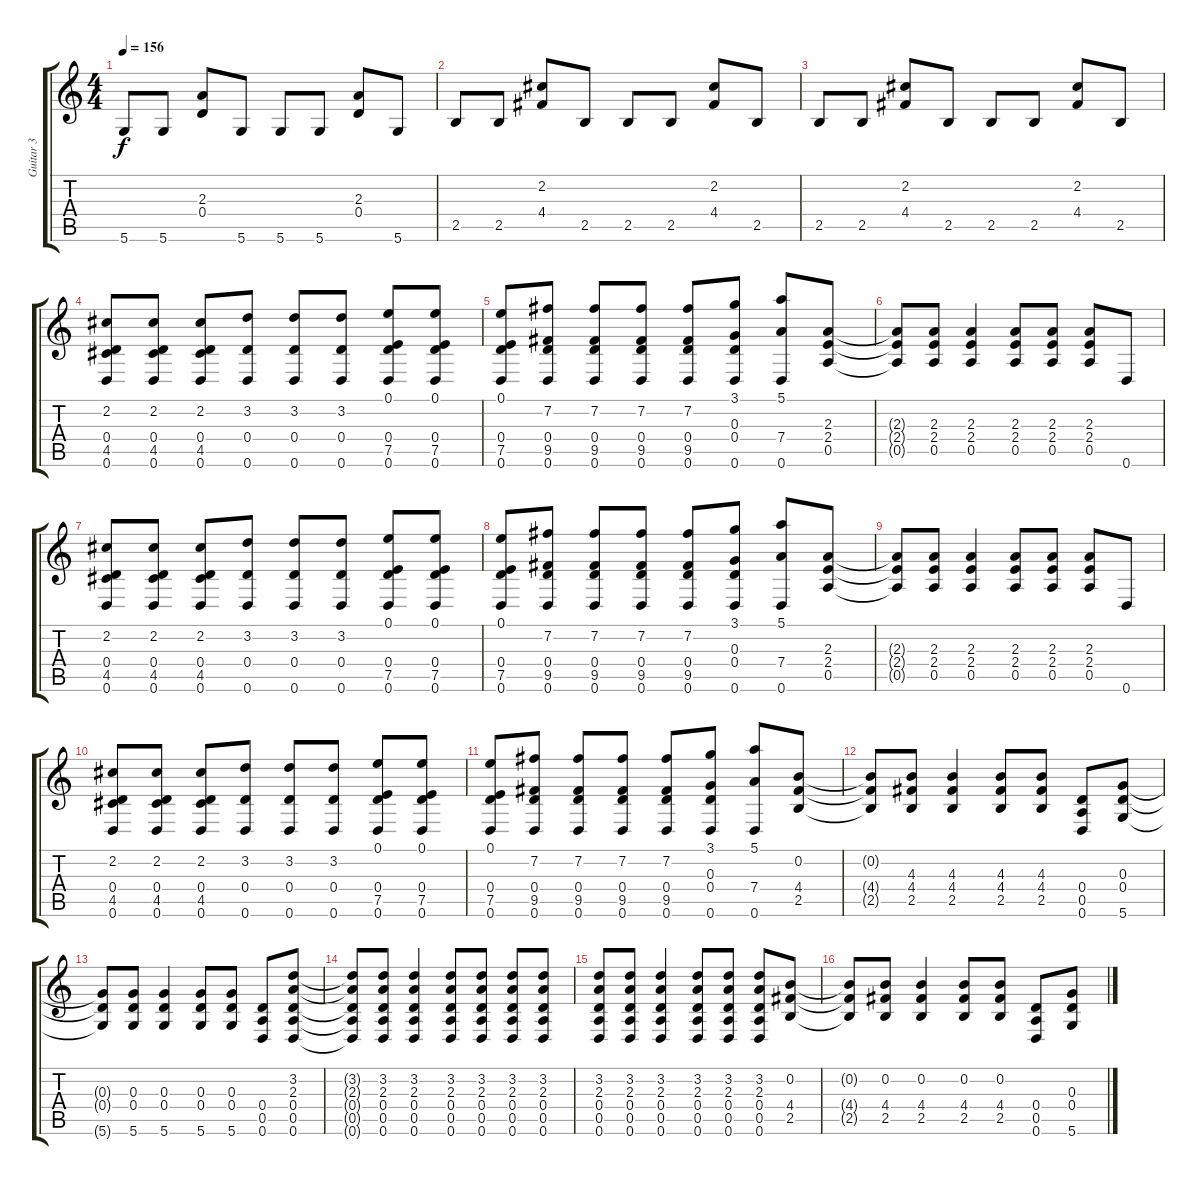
\track ("Guitar 3" "Guitar 3") {instrument overdrivenguitar}
\staff {score tabs}
\tuning (E4 B3 G3 D3 A2 D2) {hide}
\ts (4 4)
\tempo 156
\clef g2
\ks c
5.6.8{dy f} 5.6.8 (2.3 0.4).8 5.6.8 5.6.8 5.6.8 (2.3 0.4).8 5.6.8 |
2.5.8 2.5.8 (2.2 4.4).8 2.5.8 2.5.8 2.5.8 (2.2 4.4).8 2.5.8 |
2.5.8 2.5.8 (2.2 4.4).8 2.5.8 2.5.8 2.5.8 (2.2 4.4).8 2.5.8 |
(2.2 0.4 4.5 0.6).8 (2.2 0.4 4.5 0.6).8 (2.2 0.4 4.5 0.6).8 (3.2 0.4 0.6).8 (3.2 0.4 0.6).8 (3.2 0.4 0.6).8 (0.1 0.4 7.5 0.6).8 (0.1 0.4 7.5 0.6).8 |
(0.1 0.4 7.5 0.6).8 (7.2 0.4 9.5 0.6).8 (7.2 0.4 9.5 0.6).8 (7.2 0.4 9.5 0.6).8 (7.2 0.4 9.5 0.6).8 (3.1 0.3 0.4 0.6).8 (5.1 7.4 0.6).8 (2.3 2.4 0.5).8 |
(2.3{t} 2.4{t} 0.5{t}).8 (2.3 2.4 0.5).8 (2.3 2.4 0.5).4 (2.3 2.4 0.5).8 (2.3 2.4 0.5).8 (2.3 2.4 0.5).8 0.6.8 |
(2.2 0.4 4.5 0.6).8 (2.2 0.4 4.5 0.6).8 (2.2 0.4 4.5 0.6).8 (3.2 0.4 0.6).8 (3.2 0.4 0.6).8 (3.2 0.4 0.6).8 (0.1 0.4 7.5 0.6).8 (0.1 0.4 7.5 0.6).8 |
(0.1 0.4 7.5 0.6).8 (7.2 0.4 9.5 0.6).8 (7.2 0.4 9.5 0.6).8 (7.2 0.4 9.5 0.6).8 (7.2 0.4 9.5 0.6).8 (3.1 0.3 0.4 0.6).8 (5.1 7.4 0.6).8 (2.3 2.4 0.5).8 |
(2.3{t} 2.4{t} 0.5{t}).8 (2.3 2.4 0.5).8 (2.3 2.4 0.5).4 (2.3 2.4 0.5).8 (2.3 2.4 0.5).8 (2.3 2.4 0.5).8 0.6.8 |
(2.2 0.4 4.5 0.6).8 (2.2 0.4 4.5 0.6).8 (2.2 0.4 4.5 0.6).8 (3.2 0.4 0.6).8 (3.2 0.4 0.6).8 (3.2 0.4 0.6).8 (0.1 0.4 7.5 0.6).8 (0.1 0.4 7.5 0.6).8 |
(0.1 0.4 7.5 0.6).8 (7.2 0.4 9.5 0.6).8 (7.2 0.4 9.5 0.6).8 (7.2 0.4 9.5 0.6).8 (7.2 0.4 9.5 0.6).8 (3.1 0.3 0.4 0.6).8 (5.1 7.4 0.6).8 (0.2 4.4 2.5).8 |
(0.2{t} 4.4{t} 2.5{t}).8 (4.3 4.4 2.5).8 (4.3 4.4 2.5).4 (4.3 4.4 2.5).8 (4.3 4.4 2.5).8 (0.4 0.5 0.6).8 (0.3 0.4 5.6).8 |
(0.3{t} 0.4{t} 5.6{t}).8 (0.3 0.4 5.6).8 (0.3 0.4 5.6).4 (0.3 0.4 5.6).8 (0.3 0.4 5.6).8 (0.4 0.5 0.6).8 (3.2 2.3 0.4 0.5 0.6).8 |
(3.2{t} 2.3{t} 0.4{t} 0.5{t} 0.6{t}).8 (3.2 2.3 0.4 0.5 0.6).8 (3.2 2.3 0.4 0.5 0.6).4 (3.2 2.3 0.4 0.5 0.6).8 (3.2 2.3 0.4 0.5 0.6).8 (3.2 2.3 0.4 0.5 0.6).8 (3.2 2.3 0.4 0.5 0.6).8 |
(3.2 2.3 0.4 0.5 0.6).8 (3.2 2.3 0.4 0.5 0.6).8 (3.2 2.3 0.4 0.5 0.6).4 (3.2 2.3 0.4 0.5 0.6).8 (3.2 2.3 0.4 0.5 0.6).8 (3.2 2.3 0.4 0.5 0.6).8 (0.2 4.4 2.5).8 |
(0.2{t} 4.4{t} 2.5{t}).8 (0.2 4.4 2.5).8 (0.2 4.4 2.5).4 (0.2 4.4 2.5).8 (0.2 4.4 2.5).8 (0.4 0.5 0.6).8 (0.3 0.4 5.6).8
